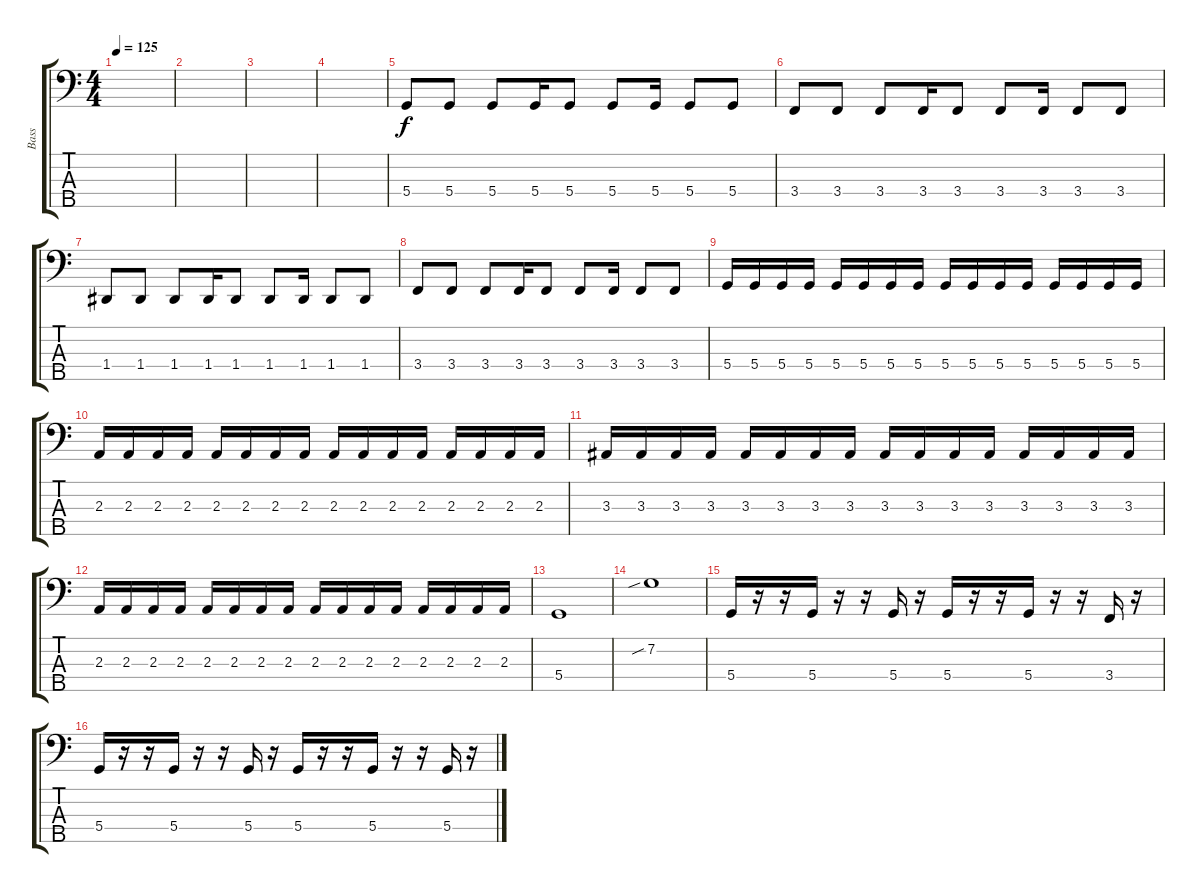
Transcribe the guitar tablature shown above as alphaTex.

\track ("Bass" "Bass") {instrument electricbassfinger}
\staff {score tabs}
\tuning (F2 C2 G1 D1 A0) {hide}
\ts (4 4)
\tempo 125
\clef f4
\ks c
|
|
|
|
5.4.8 5.4.8 5.4.8 5.4.16 5.4.8 5.4.8 5.4.16 5.4.8 5.4.8 |
3.4.8 3.4.8 3.4.8 3.4.16 3.4.8 3.4.8 3.4.16 3.4.8 3.4.8 |
1.4.8 1.4.8 1.4.8 1.4.16 1.4.8 1.4.8 1.4.16 1.4.8 1.4.8 |
3.4.8 3.4.8 3.4.8 3.4.16 3.4.8 3.4.8 3.4.16 3.4.8 3.4.8 |
5.4.16 5.4.16 5.4.16 5.4.16 5.4.16 5.4.16 5.4.16 5.4.16 5.4.16 5.4.16 5.4.16 5.4.16 5.4.16 5.4.16 5.4.16 5.4.16 |
2.3.16 2.3.16 2.3.16 2.3.16 2.3.16 2.3.16 2.3.16 2.3.16 2.3.16 2.3.16 2.3.16 2.3.16 2.3.16 2.3.16 2.3.16 2.3.16 |
3.3.16 3.3.16 3.3.16 3.3.16 3.3.16 3.3.16 3.3.16 3.3.16 3.3.16 3.3.16 3.3.16 3.3.16 3.3.16 3.3.16 3.3.16 3.3.16 |
2.3.16 2.3.16 2.3.16 2.3.16 2.3.16 2.3.16 2.3.16 2.3.16 2.3.16 2.3.16 2.3.16 2.3.16 2.3.16 2.3.16 2.3.16 2.3.16 |
5.4.1 |
7.2{sib}.1 |
5.4.16 r.16 r.16 5.4.16 r.16 r.16 5.4.16 r.16 5.4.16 r.16 r.16 5.4.16 r.16 r.16 3.4.16 r.16 |
5.4.16 r.16 r.16 5.4.16 r.16 r.16 5.4.16 r.16 5.4.16 r.16 r.16 5.4.16 r.16 r.16 5.4.16 r.16
